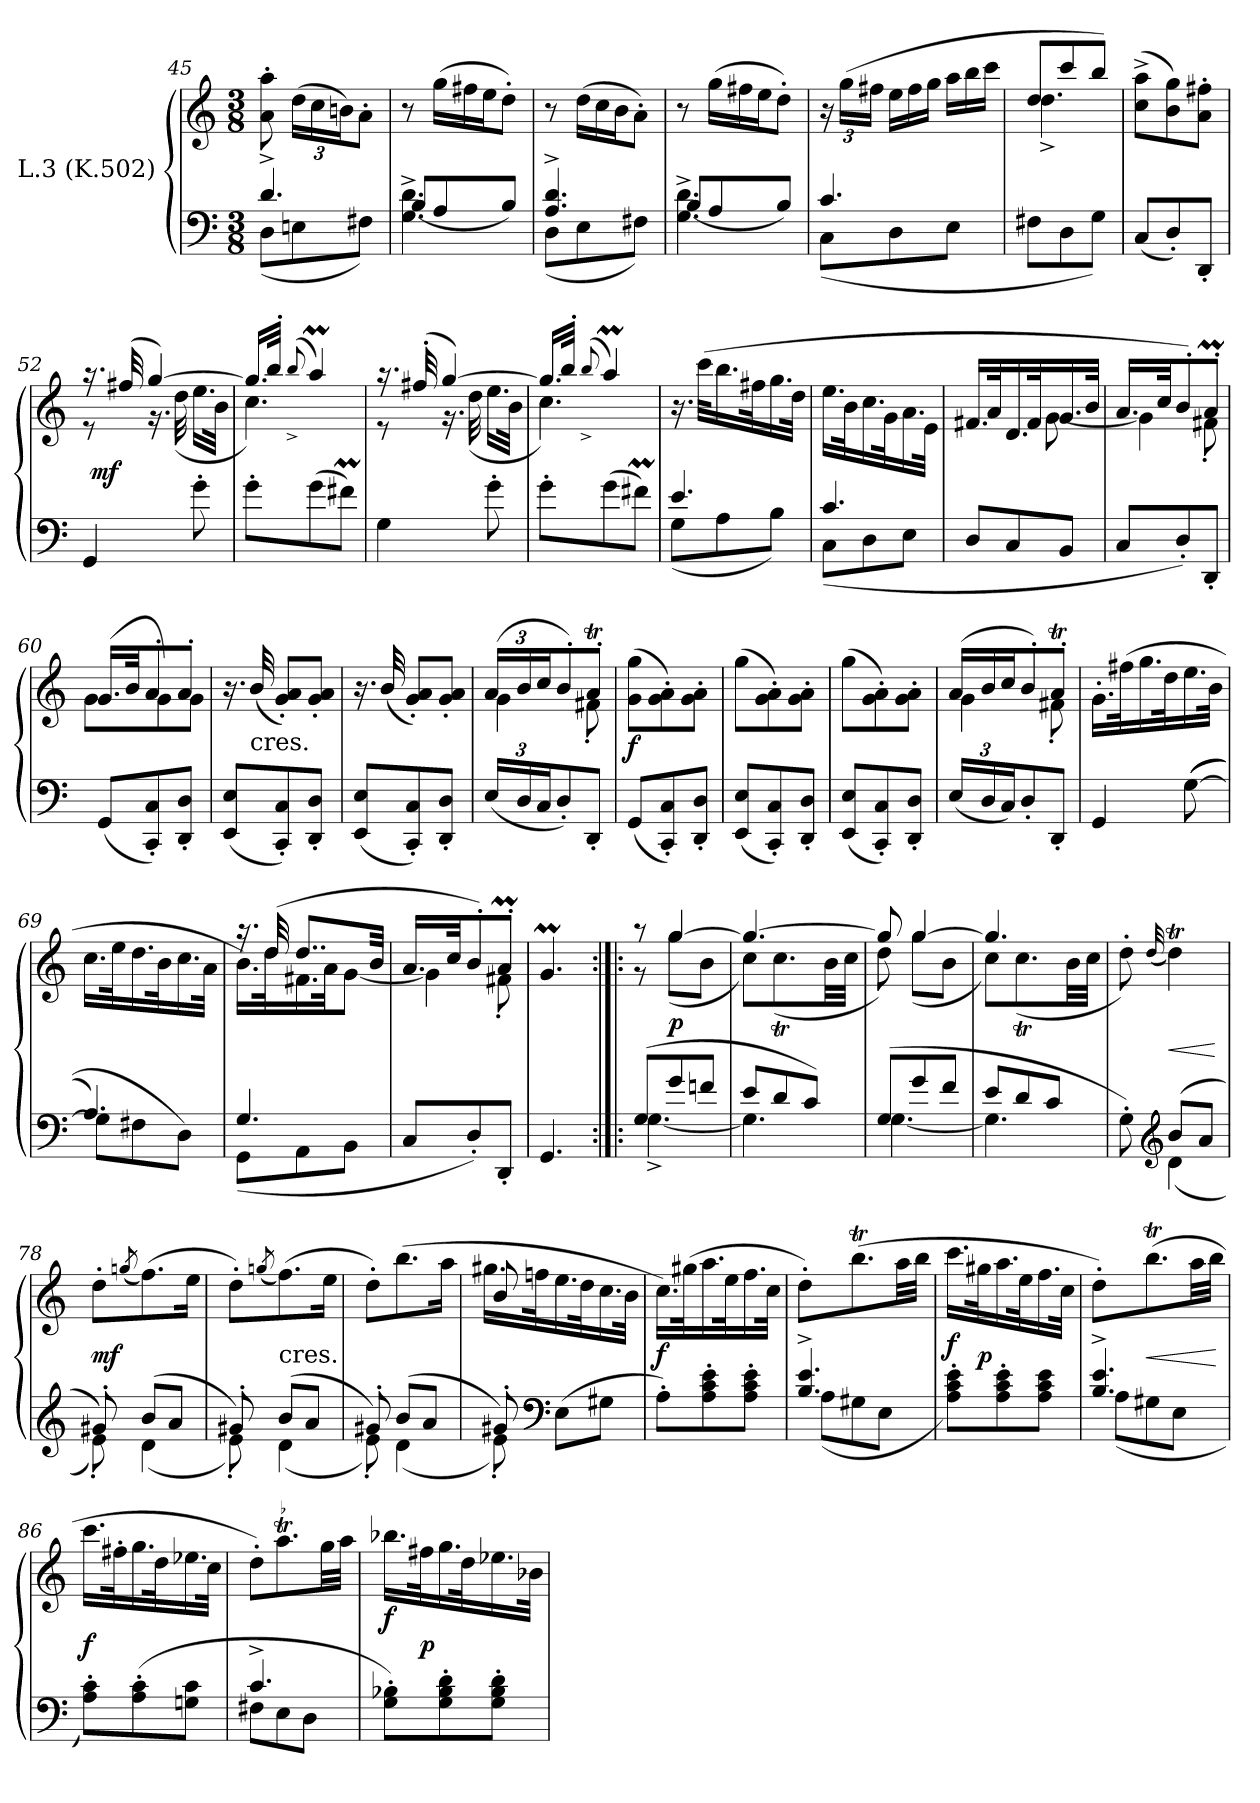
**kern	**kern	**dynam
*part1	*part1	*part1
*staff2	*staff1	*staff1/2
*I"L.3 (K.502)	*	*
!!LO:LB:g=z
*clefF4	*clefG2	*
*k[]	*k[]	*
*C:	*C:	*
*M3/8	*M3/8	*
=45	=45	=45
*^	*	*
4.d^	(8DL	8a' 8aa'	.
*	*	*Xbrackettup	*
.	8En	(24ddLL	.
.	.	24cc	.
.	.	24bnJ)	.
.	8F#XJ)	8a'J	.
=46	=46	=46	=46
4.G^\ 4.d^\	(>8B/L	8r	.
*	*	*Xtuplet	*
.	8A/	(24ggLL	.
.	.	24ff#X	.
.	.	24eeJ	.
.	8B/J)	8dd'J)	.
=47	=47	=47	=47
4.A^ 4.d^	(8DL	8r	.
.	8E	(24ddLL	.
.	.	24cc	.
.	.	24bJ	.
.	8F#XJ)	8a'J)	.
=48	=48	=48	=48
4.G^\ 4.d^\	(>8B/L	8r	.
.	8A/	(24ggLL	.
.	.	24ff#X	.
.	.	24eeJ	.
.	8B/J)	8dd'J)	.
=49	=49	=49	=49
*	*	*tuplet	*
4.c	(8CL	24r	.
.	.	(24ggLL	.
.	.	24ff#XJJ	.
*	*	*Xtuplet	*
.	8D	24eeLL	.
.	.	24ff#	.
.	.	24ggJJ	.
.	8EJ	24aaLL	.
.	.	24bb	.
.	.	24cccJJ	.
*v	*v	*	*
=50	=50	=50
*	*^	*
8F#XL	8ddL	4.dd^	.
8D	8ccc	.	.
8GJ)	8bbJ)	.	.
*	*v	*v	*
!!LO:LB:g=z
=51	=51	=51
(8CL	(8cc^ 8aa^L	.
8D')	8b 8gg)	.
8DD'J	8a' 8ff#X'J	.
=52	=52	=52
*	*^	*
4GG	16.raa	8re	.
!	!	!	!LO:DY:rj
.	(32ff#X	.	mf
.	[4gg)	16.rg	.
.	.	(32dd	.
8g'	.	16.eeLL	.
.	.	32bJJk	.
=53	=53	=53	=53
8g'L	16.ggLL]	4.cc)	.
.	32bb'JJk	.	.
.	(8qqbb^	.	.
(8g	4aaM)	.	.
8f#XmJ)	.	.	.
=54	=54	=54	=54
4G	16.raa	8re	.
.	(32ff#X'	.	.
.	[4gg)	16.rg	.
.	.	(32dd	.
8g'	.	16.eeLL	.
.	.	32bJJk	.
=55	=55	=55	=55
8g'L	16.ggLL]	4.cc)	.
.	32bb'JJk	.	.
.	(8qqbb^	.	.
(8g	4aaM)	.	.
8f#XmJ)	.	.	.
*	*v	*v	*
!!LO:LB:g=z
=56	=56	=56
*^	*	*
4.e	(8GL	16.r	.
.	.	(32cccKLL	.
.	8A	16.bb	.
.	.	32ff#XK	.
.	8BJ)	16.gg	.
.	.	32ddJJk	.
=57	=57	=57	=57
4.c	(8CL	16.ee\LL	.
.	.	32b\K	.
.	8D	16.cc\	.
.	.	32g\K	.
.	8EJ	16.a\	.
.	.	32e\JJk	.
*v	*v	*	*
=58	=58	=58
*	*^	*
8DL	16.f#XLL	4ryy	.
.	32aK	.	.
8C	16.d	.	.
.	32f#K	.	.
8BBJ	16.g	[8g	.
.	32bJJk	.	.
=59	=59	=59	=59
8CL	16.aLL	4g]	.
.	32ccJK	.	.
8D')	8b')	.	.
8DD'J	8aM'J	8f#X'	.
=60	=60	=60	=60
(8GGL	(16.gLL	8gL	.
.	32bJK	.	.
8CC' 8C')	8a'	8g)	.
8DD' 8D'J	8a'J	8gJ	.
*	*v	*v	*
=61	=61	=61
(8EE 8EL	16.r	.
!	!LO:TX:c:t=cres.	!
.	(>32b/	.
8CC' 8C')	8g' 8a'L)	.
8DD' 8D'J	8g' 8a'J	.
!!LO:LB:g=z
=62	=62	=62
(8EE 8EL	16.r	.
.	(>32b/	.
8CC' 8C')	8g' 8a'L)	.
8DD' 8D'J	8g' 8a'J	.
=63	=63	=63
*	*tuplet	*
*	*^	*
(24ELL	(24aLL	4g	.
24D	24b	.	.
24CJ	24ccJ	.	.
8D')	8b')	.	.
8DD'J	8aT'J	8f#X'	.
*	*v	*v	*
=64	=64	=64
(8GGL	(8g\ 8gg\L	f
8CC' 8C')	8g'\ 8a'\)	.
8DD' 8D'J	8g'\ 8a'\J	.
=65	=65	=65
(8EE 8EL	(8ggL	.
8CC' 8C')	8g' 8a')	.
8DD' 8D'J	8g' 8a'J	.
=66	=66	=66
(8EE 8EL	(8ggL	.
8CC' 8C')	8g' 8a')	.
8DD' 8D'J	8g' 8a'J	.
=67	=67	=67
*	*Xtuplet	*
*	*^	*
(24ELL	(24aLL	4g	.
24D	24b	.	.
24CJ)	24ccJ	.	.
8D'	8b')	.	.
8DD'J	8aT'J	8f#X'	.
*	*v	*v	*
!!LO:LB:g=z
=68	=68	=68
4GG	16.g'LL	.
.	(32ff#XK	.
.	16.gg	.
.	32ddK	.
((<[8G	16.ee	.
.	32bJJk	.
=69	=69	=69
*^	*	*
4.A)	8GL]	16.ccLL	.
.	.	32eeK	.
.	8F#X	16.dd	.
.	.	32bK	.
.	8DJ)	16.cc	.
.	.	32aJJk	.
=70	=70	=70	=70
*	*	*^	*
4.G	(8GGL	16.r	16.bLL)	.
.	.	(32dd	32ddK	.
.	8AA	8..ddL	16.f#X	.
.	.	.	32aJK	.
.	8BBJ	.	[8gJ	.
.	.	32bJkk	.	.
*v	*v	*	*	*
=71	=71	=71	=71
8CL	16.aLL	4g]	.
.	32ccJK	.	.
8D')	8b')	.	.
8DD'J	8aM'J	8f#X'	.
*	*v	*v	*
=72	=72	=72
4.GG	4.gM	.
!!LO:LB:g=z
=73:|!|:	=73:|!|:	=73:|!|:
*^	*^	*
(8GL	[4.G^	8r	8r	.
8g	.	[4gg	(8ggL	p
8fnJ	.	.	8bJ	.
=74	=74	=74	=74	=74
8eL	4.G]	4.gg_	8ccL)	.
8d	.	.	(8.ccT	.
8cJ)	.	.	.	.
.	.	.	32bLL	.
.	.	.	32ccJJJ	.
=75	=75	=75	=75	=75
(8GL	[4.G	8gg]	8dd)	.
8g	.	[4gg	(8ggL	.
8fJ	.	.	8bJ	.
=76	=76	=76	=76	=76
8eL	4.G]	4.gg]	8ccL)	.
8d	.	.	(8.ccT	.
8cJ	.	.	.	.
.	.	.	32bLL	.
.	.	.	32ccJJJ	.
*	*	*v	*v	*
=77	=77	=77	=77
8ryy	8G')	8dd')	.
*clefG2	*	*	*
.	.	(32qqdd	.
(8bL	(4d	4ddT)	<
8aJ	.	.	.
*v	*v	*	*
.	.	[
=78	=78	=78
*^	*	*
8g#X')	8e')	8dd'L	mf
.	.	(8qggn	.
(8bL	(4d	(8.ff)	.
8aJ	.	.	.
.	.	16eeJk	.
!!LO:LB:g=z
=79	=79	=79	=79
8g#X')	8e')	8dd'L)	.
.	.	(8qggn	.
!	!	!LO:TX:c:t=cres.	!
(8bL	(4d	(8.ff)	.
8aJ	.	.	.
.	.	16eeJk	.
=80	=80	=80	=80
8g#X')	8e')	8dd'L)	.
(8bL	(4d	(8.bb	.
8aJ	.	.	.
.	.	16aaJk	.
=81	=81	=81	=81
*	*	*^	*
8g#X')	8e')	8b	16.gg#XLL	.
.	.	.	32ffnK	.
*clefF4	*	*	*	*
4ryy	(<8EL	4ryy	16.ee	.
.	.	.	32ddK	.
.	8G#XJ	.	16.cc	.
.	.	.	32bJJk	.
*v	*v	*	*	*
*	*v	*v	*
=82	=82	=82
8A'L)	16.ccLL)	f
.	(32gg#XK	.
8A' 8c' 8e'	16.aa	.
.	32eeK	.
8A' 8c' 8e'J	16.ff	.
.	32ccJJk	.
=83	=83	=83
*^	*	*
4.B^ 4.e^	(8AL	8dd'L)	.
.	8G#X	(8.bbt	.
.	8EJ	.	.
.	.	32aaLL	.
.	.	32bbJJJ	.
*v	*v	*	*
!!LO:LB:g=z
=84	=84	=84
8A' 8c' 8e'L)	16.cccLL	f
.	32gg#XK	p
8A' 8c' 8e'	16.aa	.
.	32eeK	.
8A 8c 8eJ	16.ff	.
.	32ccJJk	.
=85	=85	=85
*^	*	*
4.B^ 4.e^	(8AL	8dd'L)	.
.	8G#X	(8.bbt	<
.	8EJ	.	.
.	.	32aaLL	.
.	.	32bbJJJ	.
*v	*v	*	*
.	.	[
=86	=86	=86
8A' 8c'L)	16.cccLL	f
.	32ff#X'K	.
(<8A' 8c'	16.gg	.
.	32ddK	.
8Gn 8cJ	16.ee-X	.
.	32ccJJk	.
=87	=87	=87
*^	*	*
4.c^	8F#XL	8dd'L)	.
!	!	!LO:TR:acc=-	!
.	8E	8.aat	.
.	8DJ	.	.
.	.	32ggLL	.
.	.	32aaJJJ	.
*v	*v	*	*
=88	=88	=88
8G' 8B-X'L)	16.bb-XLL	f
.	32ff#XK	p
8G' 8B-' 8d'	16.gg	.
.	32ddK	.
8G' 8B-' 8d'J	16.ee-X	.
.	32b-XJJk	.
=	=	=
*-	*-	*-
